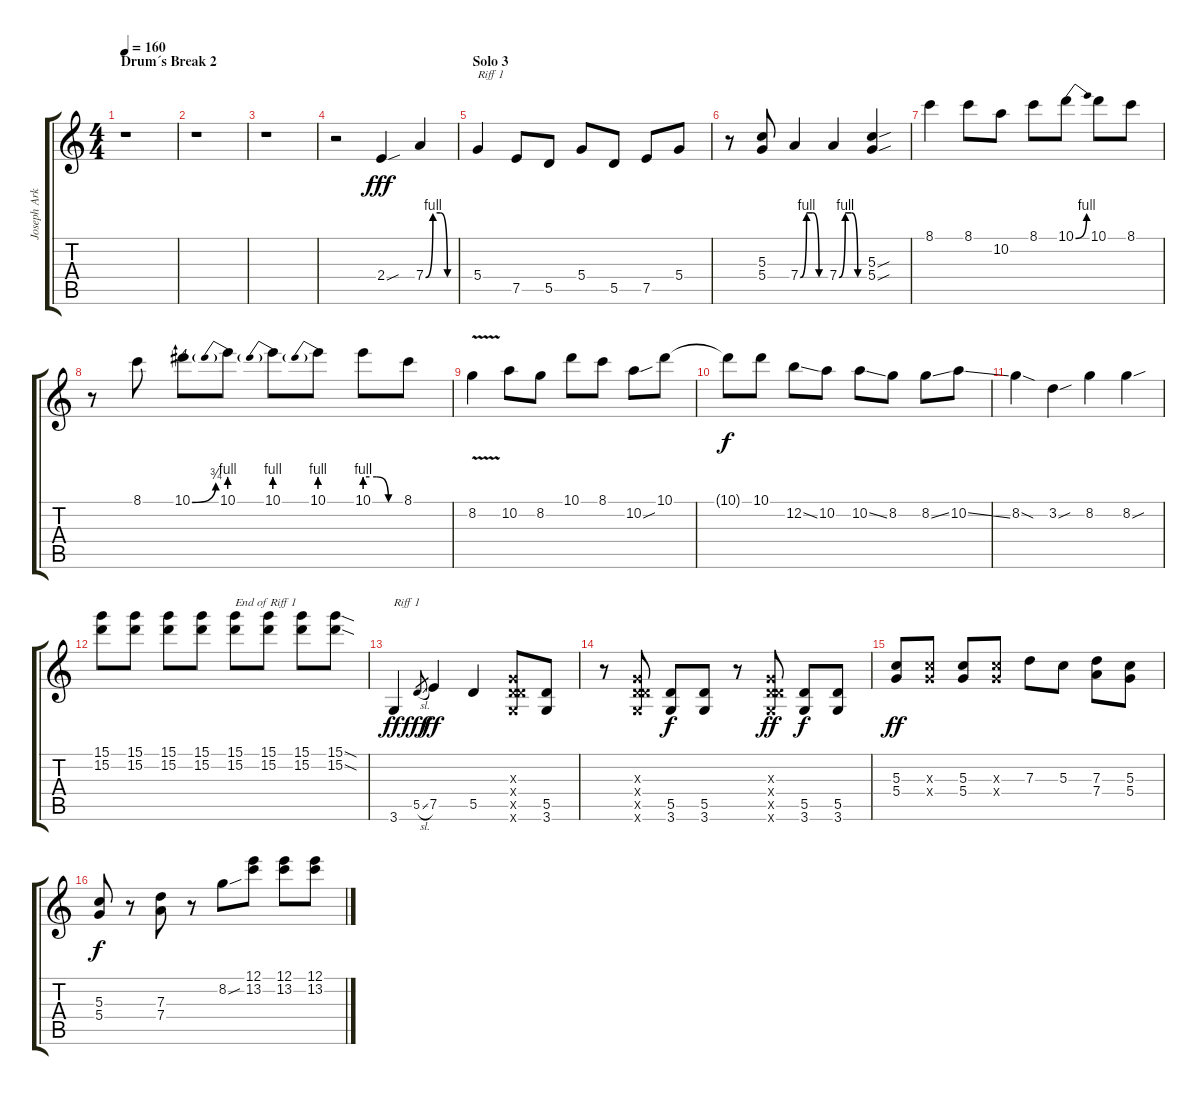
\track ("Joseph Arkansas" "Joseph Ark") {instrument distortionguitar}
\staff {score tabs}
\tuning (E4 B3 G3 D3 A2 E2) {hide}
\ts (4 4)
\section ("" "Drum´s Break 2")
\tempo 160
\clef g2
\ks c
r.1{dy ff} |
r.1 |
r.1 |
r.2 2.4{sou}.4{dy fff} 7.4{be (custom 0 0 15 4 30 4 45 0 60 0)}.4 |
\section ("" "Solo 3")
5.4.4{txt "Riff 1"} 7.5.8 5.5.8 5.4.8 5.5.8 7.5.8 5.4.8 |
r.8 (5.3 5.4).8 7.4{be (custom 0 0 15 4 30 4 45 0 60 0)}.4 7.4{be (custom 0 0 15 4 30 4 45 0 60 0)}.4 (5.3{sou} 5.4{sou}).4 |
8.1.4 8.1.8 10.2.8 8.1.8 10.1{be (bend 0 0 60 4)}.8 10.1.8 8.1.8 |
r.8 8.1.8 10.1{be (bend 0 0 60 3)}.8 10.1{be (prebend 0 4 60 4)}.8 10.1{be (prebend 0 4 60 4)}.8 10.1{be (prebend 0 4 60 4)}.8 10.1{be (custom 0 4 20 4 40 0 60 0)}.8 8.1.8 |
8.2{v}.4 10.2.8 8.2.8 10.1.8 8.1.8 10.2{sou}.8 10.1.8 |
10.1{t}.8{dy f} 10.1.8 12.2{ss}.8 10.2.8 10.2{ss}.8 8.2.8 8.2{ss}.8 10.2{ss}.8 |
8.2{sod}.4 3.2{sou}.4 8.2.4 8.2{sou}.4 |
(15.1 15.2).8 (15.1 15.2).8 (15.1 15.2).8 (15.1 15.2).8 (15.1 15.2).8{txt "End of Riff 1"} (15.1 15.2).8 (15.1 15.2).8 (15.1{sod} 15.2{sod}).8 |
3.6.4{txt "Riff 1" dy ff} 5.5{sl}.8{gr dy fff} 7.5.4{dy ff} 5.5.4 (0.3{x} 0.4{x} 5.5{x} 3.6{x}).8 (5.5 3.6).8 |
r.8 (0.3{x} 0.4{x} 5.5{x} 3.6{x}).8 (5.5 3.6).8{dy f} (5.5 3.6).8 r.8 (0.3{x} 0.4{x} 5.5{x} 3.6{x}).8{dy ff} (5.5 3.6).8{dy f} (5.5 3.6).8 |
(5.3 5.4).8{dy ff} (5.3{x} 5.4{x}).8 (5.3 5.4).8 (5.3{x} 5.4{x}).8 7.3.8 5.3.8 (7.3 7.4).8 (5.3 5.4).8 |
(5.3 5.4).8{dy f} r.8 (7.3 7.4).8 r.8 8.2{sou}.8 (12.1 13.2).8 (12.1 13.2).8 (12.1 13.2).8
